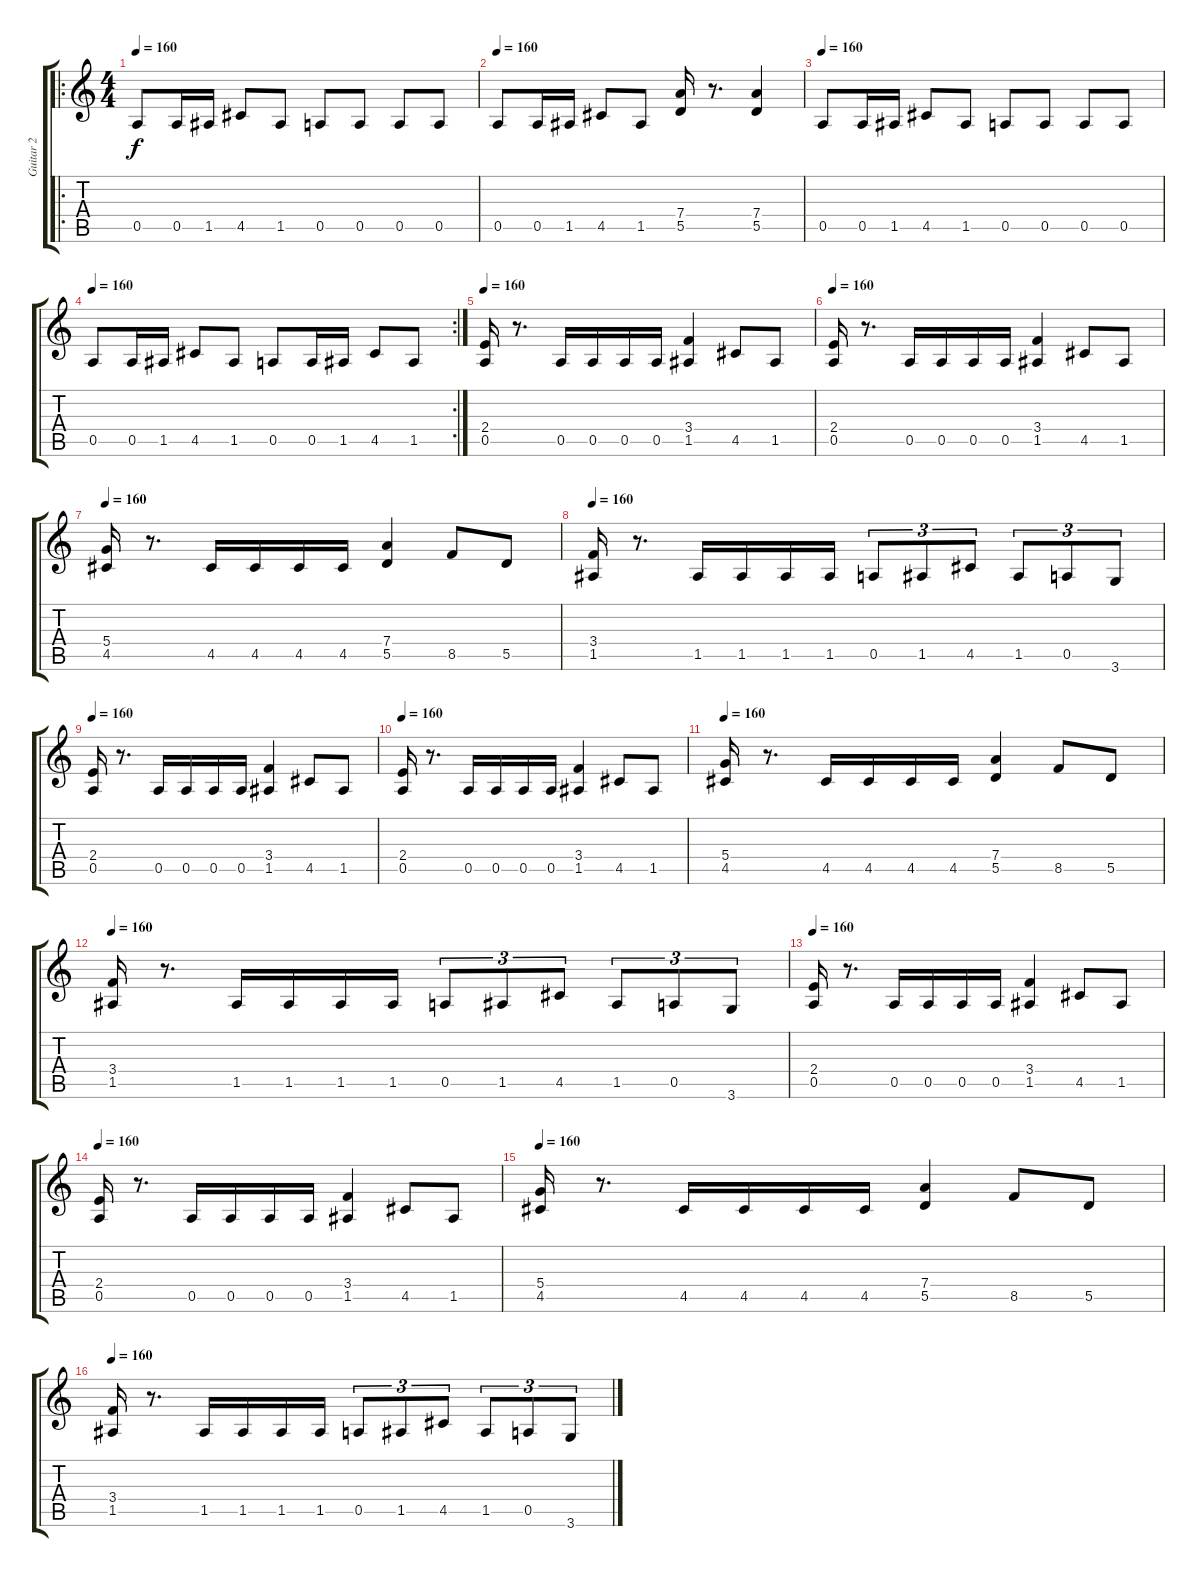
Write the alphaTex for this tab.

\track ("Guitar 2" "Guitar 2") {instrument distortionguitar}
\staff {score tabs}
\tuning (E4 B3 G3 D3 A2 E2) {hide}
\ro
\ts (4 4)
\tempo 160
\clef g2
\ks c
0.5.8{dy f} 0.5.16 1.5.16 4.5.8 1.5.8 0.5.8 0.5.8 0.5.8 0.5.8 |
\tempo 160
0.5.8 0.5.16 1.5.16 4.5.8 1.5.8 (7.4 5.5).16 r.8{d} (7.4 5.5).4 |
\tempo 160
0.5.8 0.5.16 1.5.16 4.5.8 1.5.8 0.5.8 0.5.8 0.5.8 0.5.8 |
\rc 2
\tempo 160
0.5.8 0.5.16 1.5.16 4.5.8 1.5.8 0.5.8 0.5.16 1.5.16 4.5.8 1.5.8 |
\tempo 160
(2.4 0.5).16 r.8{d} 0.5.16 0.5.16 0.5.16 0.5.16 (3.4 1.5).4 4.5.8 1.5.8 |
\tempo 160
(2.4 0.5).16 r.8{d} 0.5.16 0.5.16 0.5.16 0.5.16 (3.4 1.5).4 4.5.8 1.5.8 |
\tempo 160
(5.4 4.5).16 r.8{d} 4.5.16 4.5.16 4.5.16 4.5.16 (7.4 5.5).4 8.5.8 5.5.8 |
\tempo 160
(3.4 1.5).16 r.8{d} 1.5.16 1.5.16 1.5.16 1.5.16 0.5.8{tu (3 2)} 1.5.8{tu (3 2)} 4.5.8{tu (3 2)} 1.5.8{tu (3 2)} 0.5.8{tu (3 2)} 3.6.8{tu (3 2)} |
\tempo 160
(2.4 0.5).16 r.8{d} 0.5.16 0.5.16 0.5.16 0.5.16 (3.4 1.5).4 4.5.8 1.5.8 |
\tempo 160
(2.4 0.5).16 r.8{d} 0.5.16 0.5.16 0.5.16 0.5.16 (3.4 1.5).4 4.5.8 1.5.8 |
\tempo 160
(5.4 4.5).16 r.8{d} 4.5.16 4.5.16 4.5.16 4.5.16 (7.4 5.5).4 8.5.8 5.5.8 |
\tempo 160
(3.4 1.5).16 r.8{d} 1.5.16 1.5.16 1.5.16 1.5.16 0.5.8{tu (3 2)} 1.5.8{tu (3 2)} 4.5.8{tu (3 2)} 1.5.8{tu (3 2)} 0.5.8{tu (3 2)} 3.6.8{tu (3 2)} |
\tempo 160
(2.4 0.5).16 r.8{d} 0.5.16 0.5.16 0.5.16 0.5.16 (3.4 1.5).4 4.5.8 1.5.8 |
\tempo 160
(2.4 0.5).16 r.8{d} 0.5.16 0.5.16 0.5.16 0.5.16 (3.4 1.5).4 4.5.8 1.5.8 |
\tempo 160
(5.4 4.5).16 r.8{d} 4.5.16 4.5.16 4.5.16 4.5.16 (7.4 5.5).4 8.5.8 5.5.8 |
\tempo 160
(3.4 1.5).16 r.8{d} 1.5.16 1.5.16 1.5.16 1.5.16 0.5.8{tu (3 2)} 1.5.8{tu (3 2)} 4.5.8{tu (3 2)} 1.5.8{tu (3 2)} 0.5.8{tu (3 2)} 3.6.8{tu (3 2)}
